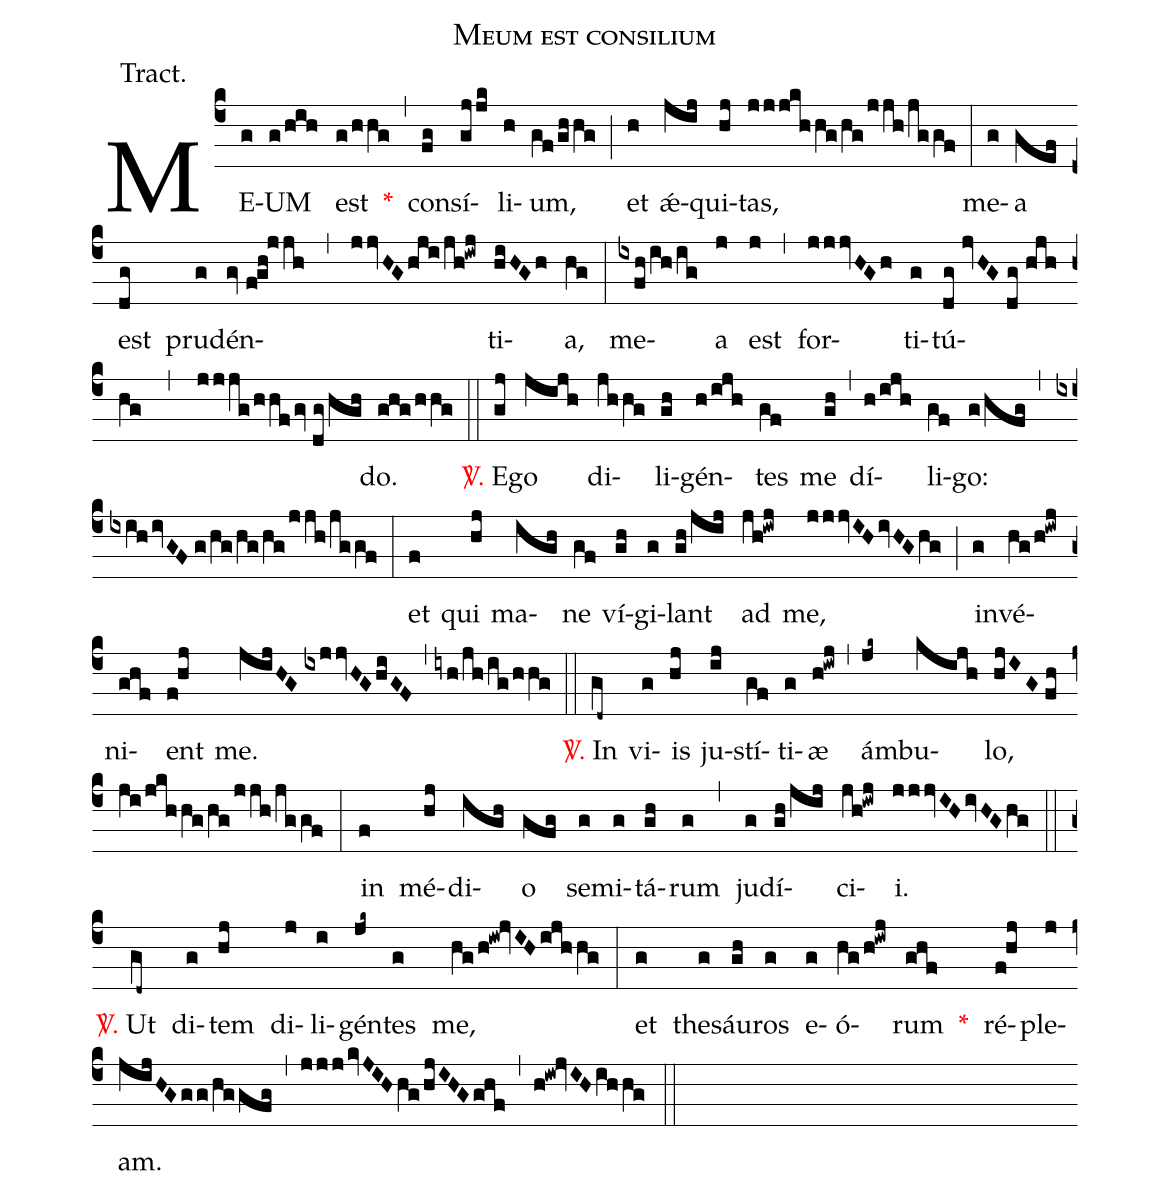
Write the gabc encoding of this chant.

name:Meum est consilium;
annotation:Tract.;
mode:VIII.;
office-part:Tract;
%%
(c4) ME(g)UM(g/hih) est(g/hhg) <v>\red{*}</v>(,) con(fg)sí(gjjk)li(h)um,(gf/ghhg) (;) et(h) <sp>'ae</sp>(jij)qui(hj)tas,(jjjkhhg/hg/jjh/jggf) (:) me(g)a(gef) est(dg) pru(g)dén(gv//f!gh!jjh,jjvHGhji/jh!iwj)ti(hiHGh)a,(hg) (:) me(ixfh/ih/ig)a(j) est(j) (,) for(jjjvHGh)ti(g)tú(dg//jvHG//dg//hjhhg , jjjg/hhf/gv//dg/hgh)do.(ghg/hhg) (::) <v>\red{\Vbar.}</v> E(gj)go(jijh) di(jhhg)li(gh)gén(h/ijh)tes(gf) me(gh) (,) dí(h/ijh)li(gf)go:(g/hfg) (,) (ixih/ivGF//g/hg/hg/hg/jjh/jggf) (:) et(f) qui(hj) ma(igh)ne(gf) ví(gh)gi(g)lant(gh/jij) ad(jh!iwj) me,(jjjvIHivHGhg) (;) in(g)vé(hg/h!iwj)ni(ghf)ent(f!hj) me.(jijHG//ixjjvHG/hiGF) (,) (iyh/jh/ig/hhg) (::) <v>\red{\Vbar.}</v> In(gd~) vi(g)is(hj) ju(ij)stí(gf)ti(g)æ(h!iwj) (,) ám(jk~)bu(kijh)lo,(hjIG//fh/ji/jkhhg/hg/jjh/jggf) (:) in(f) mé(hj)di(igh)o(gfg) se(g)mi(g)tá(gh)rum(g) (,) ju(g)dí(gh/jij)ci(jh!iwj)i.(jjjvIH/ivHGhg) (::) <v>\red{\Vbar.}</v> Ut(gd~) di(g)tem(hj) di(j)li(i)gén(jk~)tes(g) me,(hg/h!iw!jvIHijhhg) (:) et(g) the(g)sáu(gh)ros(g) e(g)ó(hg/h!iwj)rum(ghf) <v>\red{*}</v>() ré(f!hj)ple(j)am.(jijHGgg/hggfg) (,) (jjjkvJIHhg/hjIHGghf) (,) (h!iw!jvIHihhg) (::)
